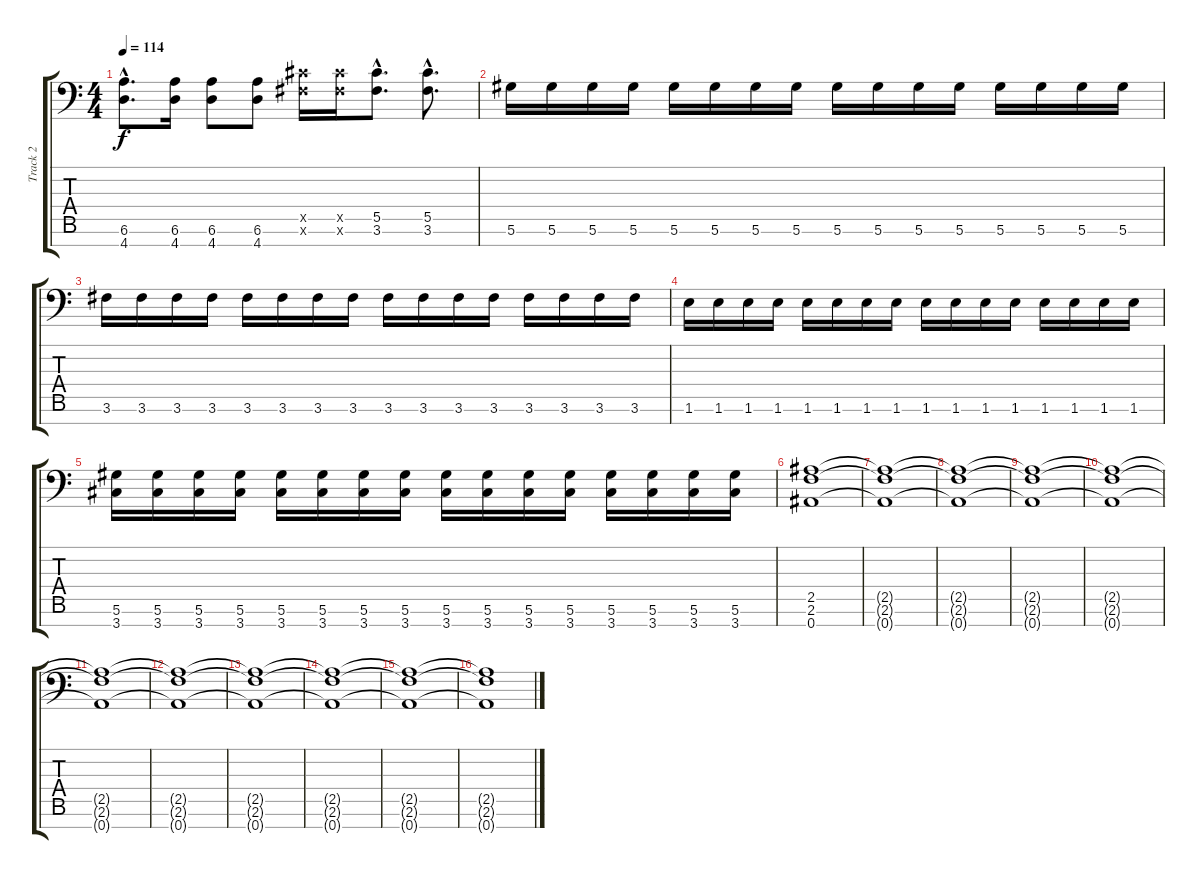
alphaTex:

\track ("Track 2" "Track 2") {instrument overdrivenguitar}
\staff {score tabs}
\tuning (Eb4 Bb3 Gb3 Db3 Ab2 Eb2 Bb1) {hide}
\ts (4 4)
\tempo 114
\clef f4
\ks c
(6.6{hac} 4.7{hac}).8{d dy f} (6.6 4.7).16 (6.6 4.7).8 (6.6 4.7).8 (5.5{x} 3.6{x}).16 (5.5{x} 3.6{x}).16 (5.5{hac} 3.6{hac}).8{d} (5.5{hac} 3.6{hac}).8{d} |
5.6.16 5.6.16 5.6.16 5.6.16 5.6.16 5.6.16 5.6.16 5.6.16 5.6.16 5.6.16 5.6.16 5.6.16 5.6.16 5.6.16 5.6.16 5.6.16 |
3.6.16 3.6.16 3.6.16 3.6.16 3.6.16 3.6.16 3.6.16 3.6.16 3.6.16 3.6.16 3.6.16 3.6.16 3.6.16 3.6.16 3.6.16 3.6.16 |
1.6.16 1.6.16 1.6.16 1.6.16 1.6.16 1.6.16 1.6.16 1.6.16 1.6.16 1.6.16 1.6.16 1.6.16 1.6.16 1.6.16 1.6.16 1.6.16 |
(5.6 3.7).16 (5.6 3.7).16 (5.6 3.7).16 (5.6 3.7).16 (5.6 3.7).16 (5.6 3.7).16 (5.6 3.7).16 (5.6 3.7).16 (5.6 3.7).16 (5.6 3.7).16 (5.6 3.7).16 (5.6 3.7).16 (5.6 3.7).16 (5.6 3.7).16 (5.6 3.7).16 (5.6 3.7).16 |
(2.5 2.6 0.7).1 |
(2.5{t} 2.6{t} 0.7{t}).1 |
(2.5{t} 2.6{t} 0.7{t}).1 |
(2.5{t} 2.6{t} 0.7{t}).1 |
(2.5{t} 2.6{t} 0.7{t}).1 |
(2.5{t} 2.6{t} 0.7{t}).1 |
(2.5{t} 2.6{t} 0.7{t}).1 |
(2.5{t} 2.6{t} 0.7{t}).1 |
(2.5{t} 2.6{t} 0.7{t}).1 |
(2.5{t} 2.6{t} 0.7{t}).1 |
(2.5{t} 2.6{t} 0.7{t}).1
